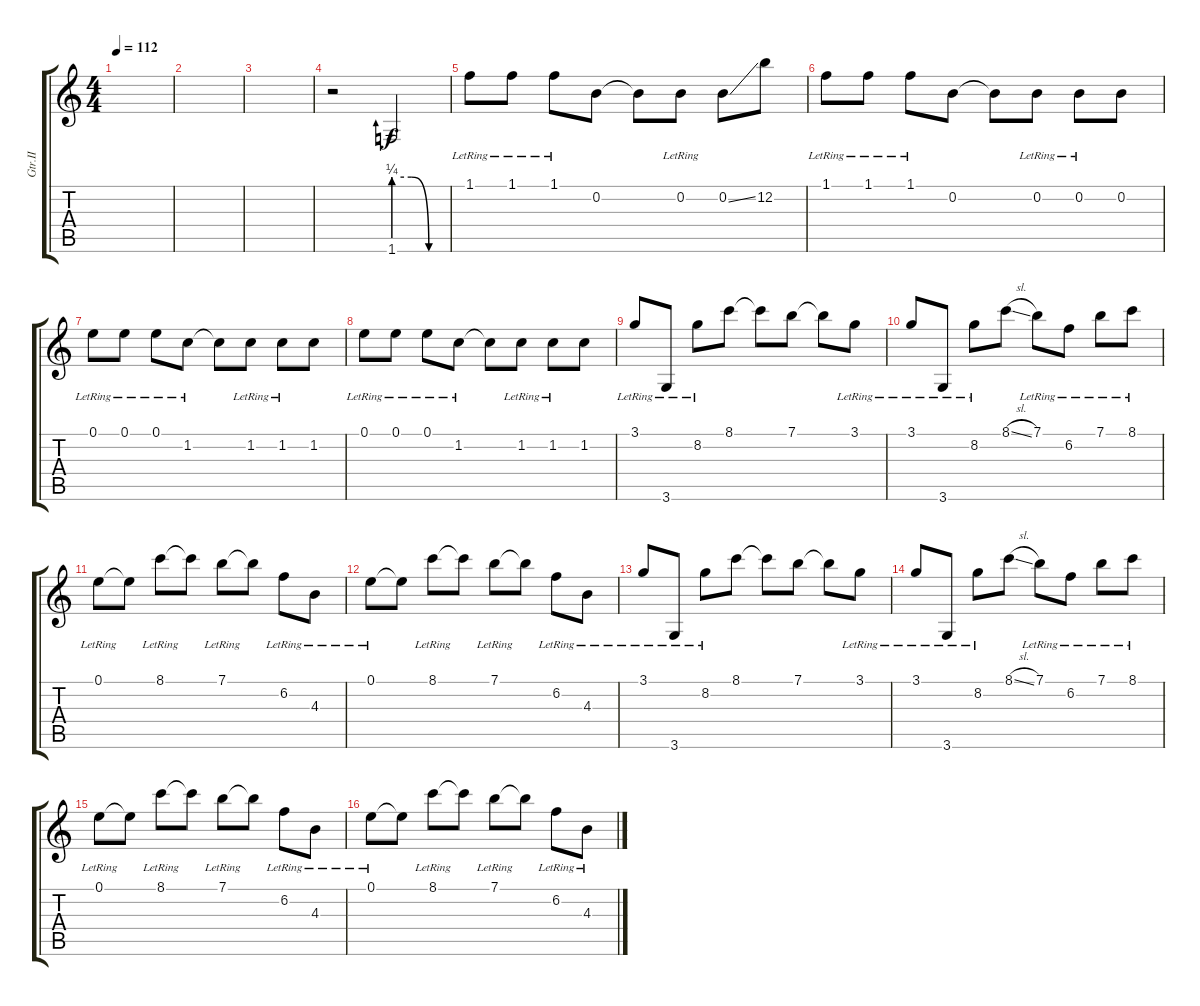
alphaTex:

\track ("Gtr.II" "Gtr.II") {instrument overdrivenguitar}
\staff {score tabs}
\tuning (E4 B3 G3 D3 A2 E2) {hide}
\ts (4 4)
\tempo 112
\clef g2
\ks c
|
|
|
r.2 1.6{be (custom 0 1 20 1 40 0 60 0)}.2 |
1.1{lr}.8 1.1{lr}.8 1.1{lr}.8 0.2.8 0.2{t}.8 0.2{lr}.8 0.2{ss}.8 12.2.8 |
1.1{lr}.8 1.1{lr}.8 1.1{lr}.8 0.2.8 0.2{t}.8 0.2{lr}.8 0.2{lr}.8 0.2.8 |
0.1{lr}.8 0.1{lr}.8 0.1{lr}.8 1.2{lr}.8 1.2{t}.8 1.2{lr}.8 1.2{lr}.8 1.2.8 |
0.1{lr}.8 0.1{lr}.8 0.1{lr}.8 1.2{lr}.8 1.2{t}.8 1.2{lr}.8 1.2{lr}.8 1.2.8 |
3.1{lr}.8 3.6{lr}.8 8.2{lr}.8 8.1.8 8.1{t}.8 7.1.8 7.1{t}.8 3.1{lr}.8 |
3.1{lr}.8 3.6{lr}.8 8.2{lr}.8 8.1{sl}.8 7.1{lr}.8 6.2{lr}.8 7.1{lr}.8 8.1{lr}.8 |
0.1{lr}.8 0.1{t}.8 8.1{lr}.8 8.1{t}.8 7.1{lr}.8 7.1{t}.8 6.2{lr}.8 4.3{lr}.8 |
0.1{lr}.8 0.1{t}.8 8.1{lr}.8 8.1{t}.8 7.1{lr}.8 7.1{t}.8 6.2{lr}.8 4.3{lr}.8 |
3.1{lr}.8 3.6{lr}.8 8.2{lr}.8 8.1.8 8.1{t}.8 7.1.8 7.1{t}.8 3.1{lr}.8 |
3.1{lr}.8 3.6{lr}.8 8.2{lr}.8 8.1{sl}.8 7.1{lr}.8 6.2{lr}.8 7.1{lr}.8 8.1{lr}.8 |
0.1{lr}.8 0.1{t}.8 8.1{lr}.8 8.1{t}.8 7.1{lr}.8 7.1{t}.8 6.2{lr}.8 4.3{lr}.8 |
0.1{lr}.8 0.1{t}.8 8.1{lr}.8 8.1{t}.8 7.1{lr}.8 7.1{t}.8 6.2{lr}.8 4.3{lr}.8
